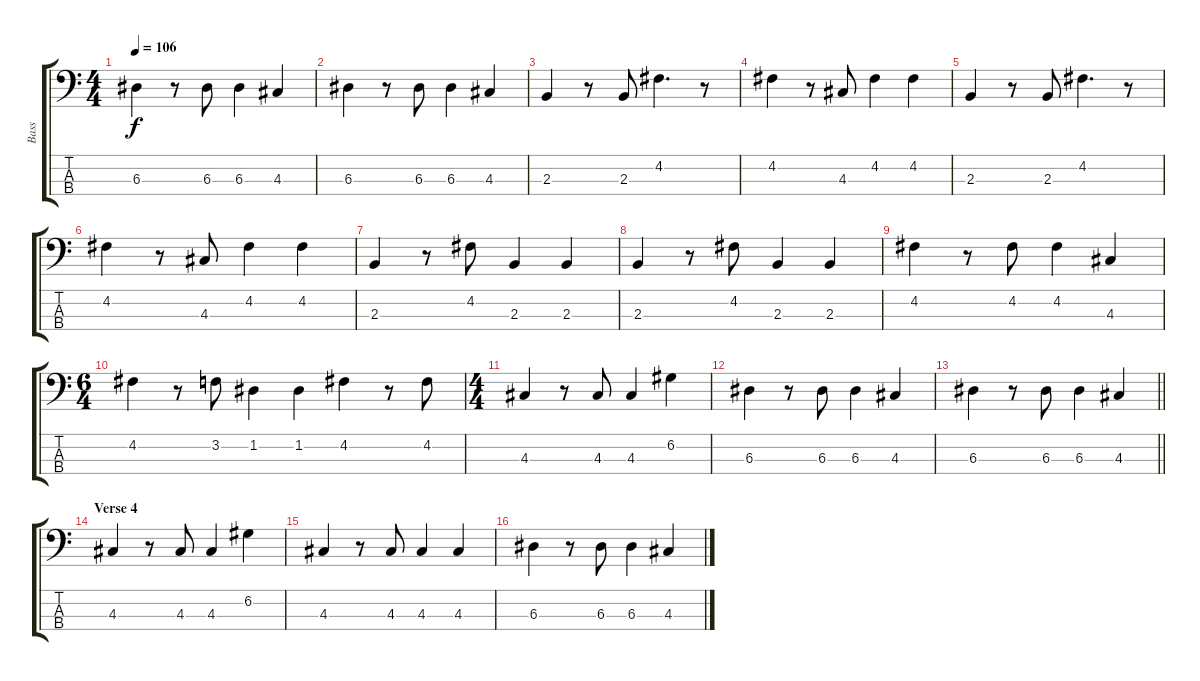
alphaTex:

\track ("Bass" "Bass") {instrument electricbassfinger}
\staff {score tabs}
\tuning (G2 D2 A1 E1) {hide}
\ts (4 4)
\tempo 106
\clef f4
\ks c
6.3.4{dy f} r.8 6.3.8 6.3.4 4.3.4 |
6.3.4 r.8 6.3.8 6.3.4 4.3.4 |
2.3.4 r.8 2.3.8 4.2.4{d} r.8 |
4.2.4 r.8 4.3.8 4.2.4 4.2.4 |
2.3.4 r.8 2.3.8 4.2.4{d} r.8 |
4.2.4 r.8 4.3.8 4.2.4 4.2.4 |
2.3.4 r.8 4.2.8 2.3.4 2.3.4 |
2.3.4 r.8 4.2.8 2.3.4 2.3.4 |
4.2.4 r.8 4.2.8 4.2.4 4.3.4 |
\ts (6 4)
4.2.4 r.8 3.2.8 1.2.4 1.2.4 4.2.4 r.8 4.2.8 |
\ts (4 4)
4.3.4 r.8 4.3.8 4.3.4 6.2.4 |
6.3.4 r.8 6.3.8 6.3.4 4.3.4 |
\barLineRight lightlight
6.3.4 r.8 6.3.8 6.3.4 4.3.4 |
\section ("" "Verse 4")
4.3.4 r.8 4.3.8 4.3.4 6.2.4 |
4.3.4 r.8 4.3.8 4.3.4 4.3.4 |
6.3.4 r.8 6.3.8 6.3.4 4.3.4
